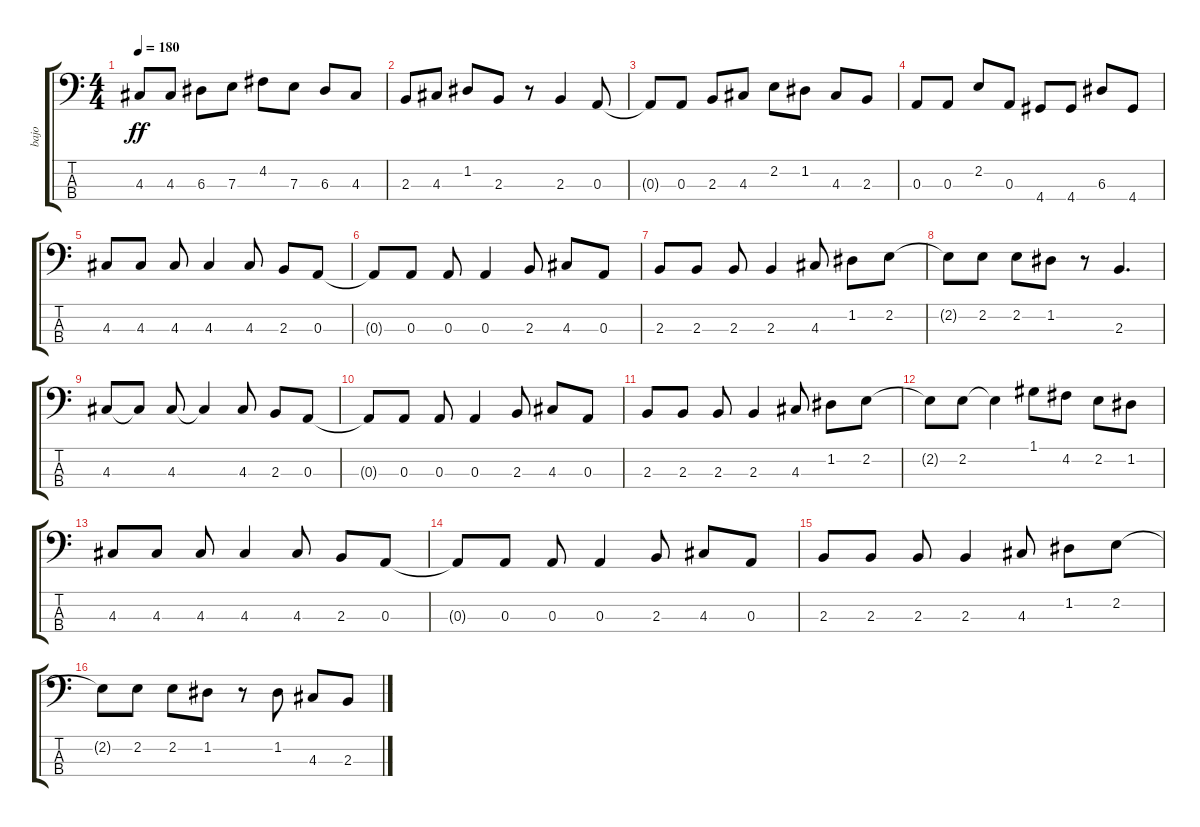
\track ("bajo" "bajo") {instrument electricbassfinger}
\staff {score tabs}
\tuning (G2 D2 A1 E1) {hide}
\ts (4 4)
\tempo 180
\clef f4
\ks c
4.3{t}.8{dy ff} 4.3.8 6.3.8 7.3.8 4.2.8 7.3.8 6.3.8 4.3.8 |
2.3.8 4.3.8 1.2.8 2.3.8 r.8 2.3.4 0.3.8 |
0.3{t}.8 0.3.8 2.3.8 4.3.8 2.2.8 1.2.8 4.3.8 2.3.8 |
0.3.8 0.3.8 2.2.8 0.3.8 4.4.8 4.4.8 6.3.8 4.4.8 |
4.3.8 4.3.8 4.3.8 4.3.4 4.3.8 2.3.8 0.3.8 |
0.3{t}.8 0.3.8 0.3.8 0.3.4 2.3.8 4.3.8 0.3.8 |
2.3.8 2.3.8 2.3.8 2.3.4 4.3.8 1.2.8 2.2.8 |
2.2{t}.8 2.2.8 2.2.8 1.2.8 r.8 2.3.4{d} |
4.3.8 4.3{t}.8 4.3.8 4.3{t}.4 4.3.8 2.3.8 0.3.8 |
0.3{t}.8 0.3.8 0.3.8 0.3.4 2.3.8 4.3.8 0.3.8 |
2.3.8 2.3.8 2.3.8 2.3.4 4.3.8 1.2.8 2.2.8 |
2.2{t}.8 2.2.8 2.2{t}.4 1.1.8 4.2.8 2.2.8 1.2.8 |
4.3.8 4.3.8 4.3.8 4.3.4 4.3.8 2.3.8 0.3.8 |
0.3{t}.8 0.3.8 0.3.8 0.3.4 2.3.8 4.3.8 0.3.8 |
2.3.8 2.3.8 2.3.8 2.3.4 4.3.8 1.2.8 2.2.8 |
2.2{t}.8 2.2.8 2.2.8 1.2.8 r.8 1.2.8 4.3.8 2.3.8
